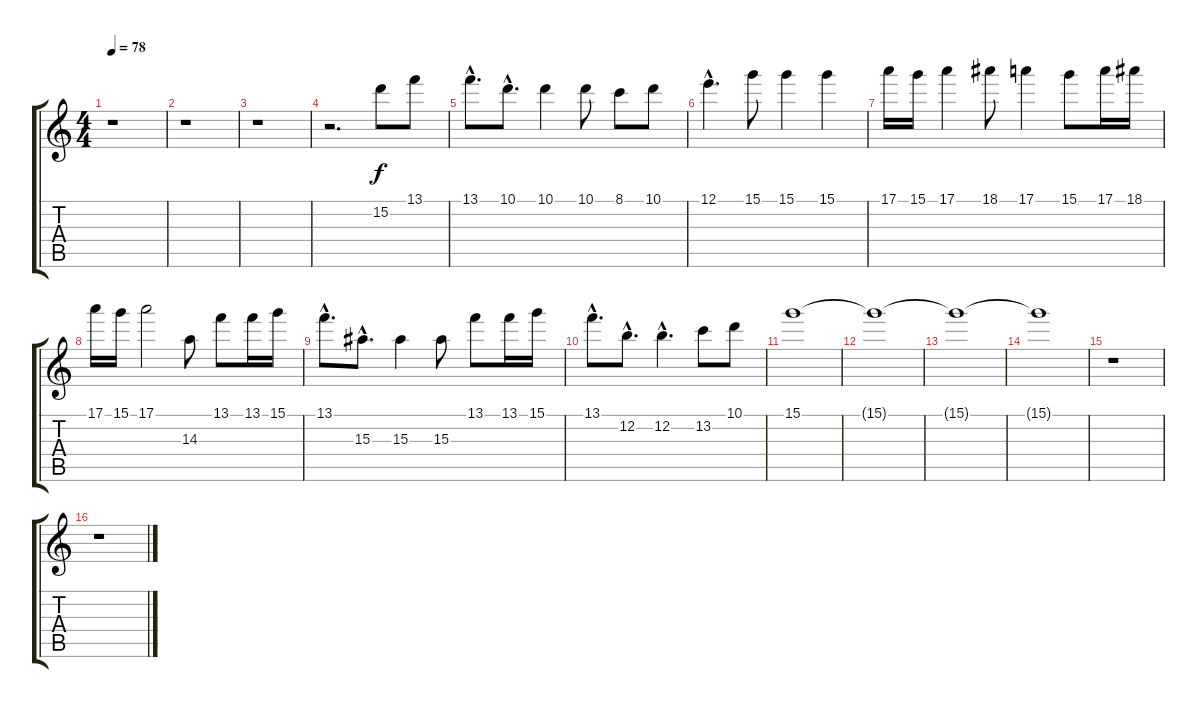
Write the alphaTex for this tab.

\track "" {instrument distortionguitar}
\staff {score tabs}
\tuning (E4 B3 G3 D3 A2 E2) {hide}
\ts (4 4)
\tempo 78
\clef g2
\ks c
r.1{dy f} |
r.1 |
r.1 |
r.2{d} 15.2.8 13.1.8 |
13.1{hac}.8{d} 10.1{hac}.8{d} 10.1.4 10.1.8 8.1.8 10.1.8 |
12.1{hac}.4{d} 15.1.8 15.1.4 15.1.4 |
17.1.16 15.1.16 17.1.4 18.1.8 17.1.4 15.1.8 17.1.16 18.1.16 |
17.1.16 15.1.16 17.1.2 14.3.8 13.1.8 13.1.16 15.1.16 |
13.1{hac}.8{d} 15.3{hac}.8{d} 15.3.4 15.3.8 13.1.8 13.1.16 15.1.16 |
13.1{hac}.8{d} 12.2{hac}.8{d} 12.2{hac}.4{d} 13.2.8 10.1.8 |
15.1.1 |
15.1{t}.1 |
15.1{t}.1 |
15.1{t}.1 |
r.1 |
r.1
